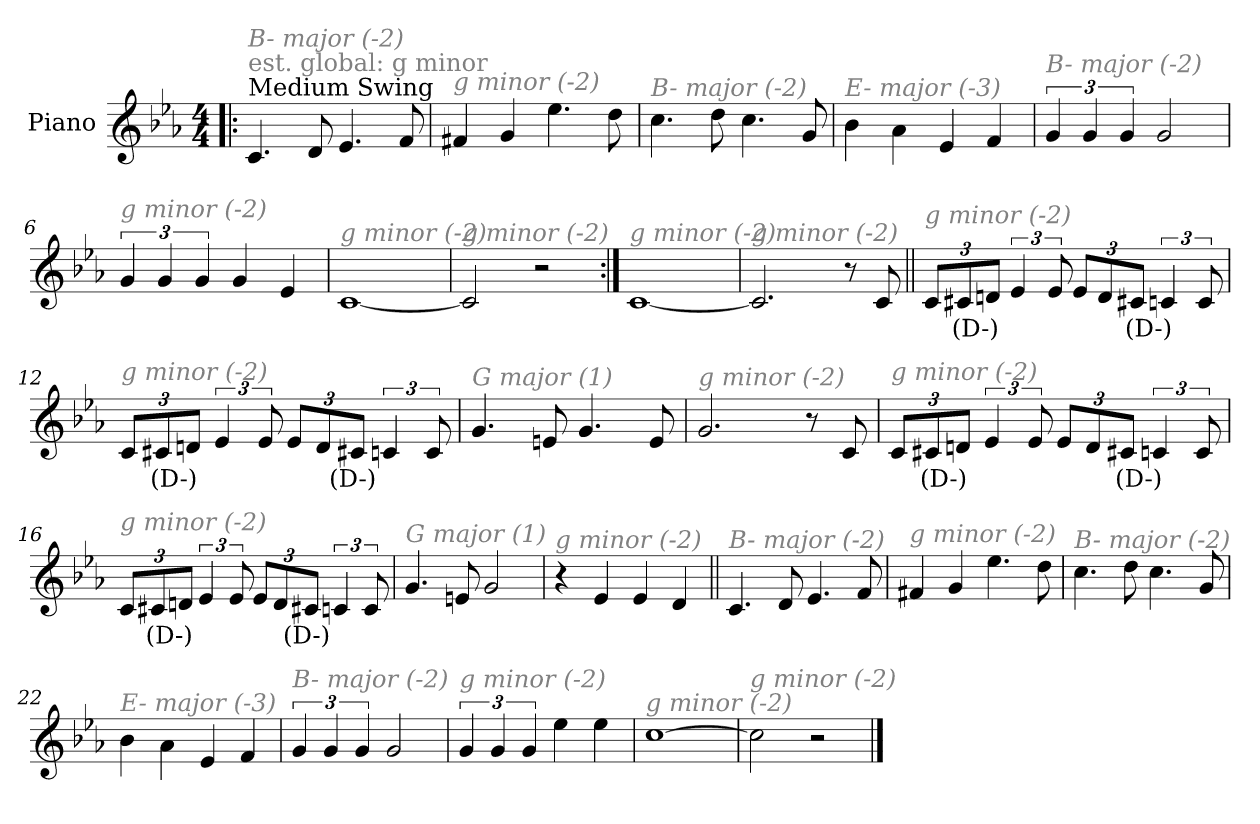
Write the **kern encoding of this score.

**kern	**text
*part1	*part1
*staff1	*staff1
*I"Piano	*
*I'Pno.	*
*clefG2	*
*k[b-e-a-]	*
*M4/4	*
*MM110	*
=1!|:	=1!|:
!LO:TX:a:t=Medium Swing	!
!LO:TX:a:color=#808080:t=est. global&colon; g minor	!
!LO:TX:i:color=#808080:t=B- major (-2)	!
4.c/	.
8d/	.
4.e-/	.
8f/	.
=2	=2
!LO:TX:i:color=#808080:t=g minor (-2)	!
4f#X/	.
4g/	.
4.ee-\	.
8dd\	.
=3	=3
!LO:TX:i:color=#808080:t=B- major (-2)	!
4.cc\	.
8dd\	.
4.cc\	.
8g/	.
=4	=4
!LO:TX:i:color=#808080:t=E- major (-3)	!
4b-\	.
4a-\	.
4e-/	.
4f/	.
!!LO:LB:g=z
=5	=5
!LO:TX:i:color=#808080:t=B- major (-2)	!
6g/	.
6g/	.
6g/	.
2g/	.
=6	=6
!LO:TX:i:color=#808080:t=g minor (-2)	!
6g/	.
6g/	.
6g/	.
4g/	.
4e-/	.
=7	=7
!LO:TX:i:color=#808080:t=g minor (-2)	!
[1c	.
=8	=8
!LO:TX:i:color=#808080:t=g minor (-2)	!
2c/]	.
2r	.
!!LO:LB:g=z
=9:|!	=9:|!
!LO:TX:i:color=#808080:t=g minor (-2)	!
[1c	.
=10	=10
!LO:TX:i:color=#808080:t=g minor (-2)	!
2.c/]	.
8r	.
8c/	.
=11||	=11||
*Xbrackettup	*
!LO:TX:i:color=#808080:t=g minor (-2)	!
12c/L	.
12c#Xi/	(D-)
12dn/J	.
*brackettup	*
6e-/	.
12e-/	.
*Xbrackettup	*
12e-/L	.
12d/	.
12c#Xi/J	(D-)
*brackettup	*
6c/	.
12c/	.
!!LO:LB:g=z
=12	=12
*Xbrackettup	*
!LO:TX:i:color=#808080:t=g minor (-2)	!
12c/L	.
12c#Xi/	(D-)
12dn/J	.
*brackettup	*
6e-/	.
12e-/	.
*Xbrackettup	*
12e-/L	.
12d/	.
12c#Xi/J	(D-)
*brackettup	*
6c/	.
12c/	.
=13	=13
!LO:TX:i:color=#808080:t=G major (1)	!
4.g/	.
8en/	.
4.g/	.
8e/	.
=14	=14
!LO:TX:i:color=#808080:t=g minor (-2)	!
2.g/	.
8r	.
8c/	.
!!LO:LB:g=z
=15	=15
*Xbrackettup	*
!LO:TX:i:color=#808080:t=g minor (-2)	!
12c/L	.
12c#Xi/	(D-)
12dn/J	.
*brackettup	*
6e-/	.
12e-/	.
*Xbrackettup	*
12e-/L	.
12d/	.
12c#Xi/J	(D-)
*brackettup	*
6c/	.
12c/	.
=16	=16
*Xbrackettup	*
!LO:TX:i:color=#808080:t=g minor (-2)	!
12c/L	.
12c#Xi/	(D-)
12dn/J	.
*brackettup	*
6e-/	.
12e-/	.
*Xbrackettup	*
12e-/L	.
12d/	.
12c#Xi/J	(D-)
*brackettup	*
6c/	.
12c/	.
=17	=17
!LO:TX:i:color=#808080:t=G major (1)	!
4.g/	.
8en/	.
2g/	.
!!LO:LB:g=z
=18	=18
!LO:TX:i:color=#808080:t=g minor (-2)	!
4r	.
4e-/	.
4e-/	.
4d/	.
=19||	=19||
!LO:TX:i:color=#808080:t=B- major (-2)	!
4.c/	.
8d/	.
4.e-/	.
8f/	.
=20	=20
!LO:TX:i:color=#808080:t=g minor (-2)	!
4f#X/	.
4g/	.
4.ee-\	.
8dd\	.
=21	=21
!LO:TX:i:color=#808080:t=B- major (-2)	!
4.cc\	.
8dd\	.
4.cc\	.
8g/	.
!!LO:LB:g=z
=22	=22
!LO:TX:i:color=#808080:t=E- major (-3)	!
4b-\	.
4a-\	.
4e-/	.
4f/	.
=23	=23
!LO:TX:i:color=#808080:t=B- major (-2)	!
6g/	.
6g/	.
6g/	.
2g/	.
=24	=24
!LO:TX:i:color=#808080:t=g minor (-2)	!
6g/	.
6g/	.
6g/	.
4ee-\	.
4ee-\	.
=25	=25
!LO:TX:i:color=#808080:t=g minor (-2)	!
[1cc	.
=26	=26
!LO:TX:i:color=#808080:t=g minor (-2)	!
2cc\]	.
2r	.
==	==
*-	*-
